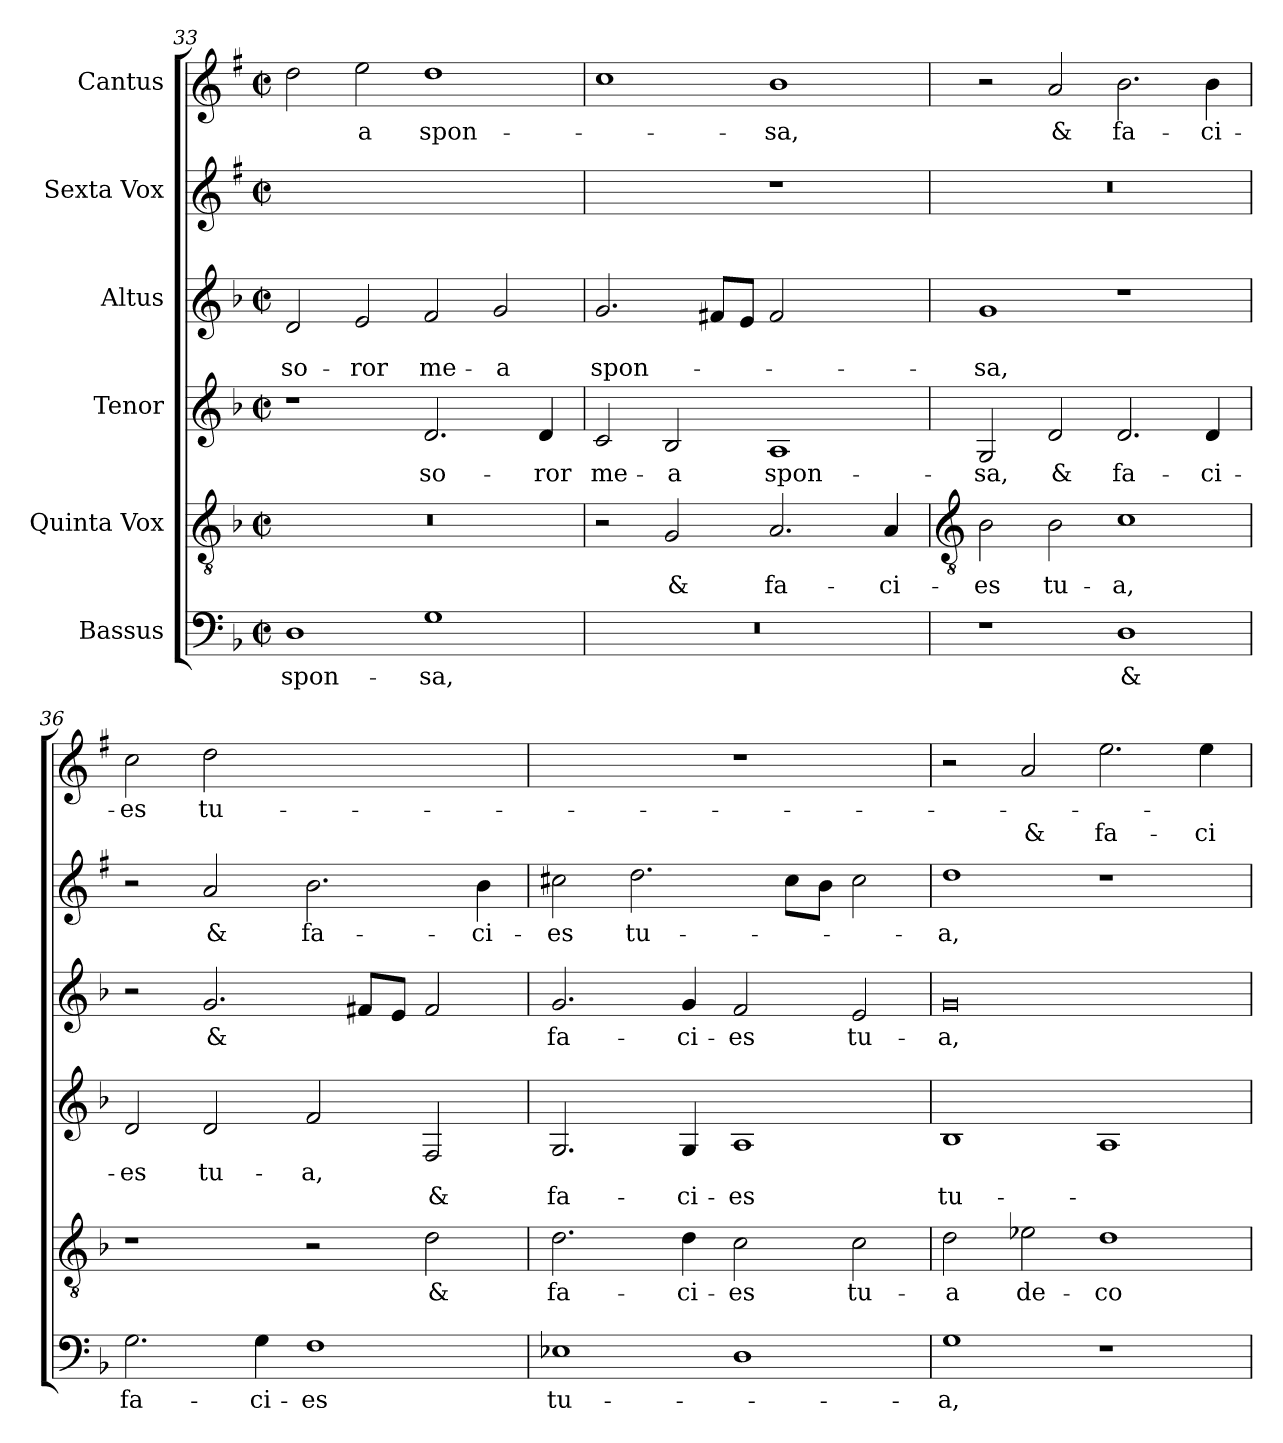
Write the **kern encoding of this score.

**kern	**text	**kern	**text	**kern	**text	**text	**kern	**text	**text	**kern	**text	**kern	**text	**text
*part6	*part6	*part5	*part5	*part4	*part4	*part4	*part3	*part3	*part3	*part2	*part2	*part1	*part1	*part1
*staff6	*staff6	*staff5	*staff5	*staff4	*staff4	*staff4	*staff3	*staff3	*staff3	*staff2	*staff2	*staff1	*staff1	*staff1
*I"Bassus	*	*I"Quinta Vox	*	*I"Tenor	*	*	*I"Altus	*	*	*I"Sexta Vox	*	*I"Cantus	*	*
*clefF4	*	*clefGv2	*	*clefG2	*	*	*clefG2	*	*	*clefG2	*	*clefG2	*	*
*	*	*	*	*	*	*	*	*	*	*ITrd1c2	*	*ITrd1c2	*	*
*k[b-]	*	*k[b-]	*	*k[b-]	*	*	*k[b-]	*	*	*k[b-]	*	*k[b-]	*	*
*F:	*	*F:	*	*F:	*	*	*F:	*	*	*F:	*	*F:	*	*
*M4/2	*	*M4/2	*	*M4/2	*	*	*M4/2	*	*	*M4/2	*	*M4/2	*	*
*met(c|)	*	*met(c|)	*	*met(c|)	*	*	*met(c|)	*	*	*met(c|)	*	*met(c|)	*	*
=33A	=33A	=33A	=33A	=33A	=33A	=33A	=33A	=33A	=33A	=33A	=33A	=33A	=33A	=33A
!	!LO:LY:b	!	!	!	!	!	!	!	!LO:LY:b	!	!LO:LY:b	!	!	!
1D	spon-	0r	.	1r	.	.	2d	.	so-	[1.ddyy	-sa,	2cc	.	.
!	!	!	!	!	!	!	!	!	!LO:LY:b	!	!	!	!LO:LY:b	!
.	.	.	.	.	.	.	2e	.	-ror	.	.	2dd	a	.
!	!LO:LY:b	!	!	!	!LO:LY:b	!	!	!	!LO:LY:b	!	!	!	!LO:LY:b	!
1G	-sa,	.	.	2.d	so-	.	2f	.	me-	.	.	1cc	spon-	.
!	!	!	!	!	!	!	!	!	!LO:LY:b	!	!	!	!	!
.	.	.	.	.	.	.	2g	.	-a	2ddyy_	.	.	.	.
!	!	!	!	!	!LO:LY:b	!	!	!	!	!	!	!	!	!
.	.	.	.	4d	-ror	.	.	.	.	.	.	.	.	.
!!LO:LB:g=z
=34A	=34A	=34A	=34A	=34A	=34A	=34A	=34A	=34A	=34A	=34A	=34A	=34A	=34A	=34A
!	!	!	!	!	!LO:LY:b	!	!	!	!LO:LY:b	!	!	!	!	!
0r	.	2r	.	2c	me-	.	2.g	.	spon-	2.ddyy_	.	1b-	.	.
!	!	!	!LO:LY:b	!	!LO:LY:b	!	!	!	!	!	!	!	!	!
.	.	2G	&	2B-	-a	.	.	.	.	.	.	.	.	.
.	.	.	.	.	.	.	8f#L	.	.	4ddyy]	.	.	.	.
.	.	.	.	.	.	.	8eJ	.	.	.	.	.	.	.
!	!	!	!LO:LY:b	!	!LO:LY:b	!	!	!	!	!	!	!	!LO:LY:b	!
.	.	2.A	fa-	1A	spon-	.	2f#	.	.	1r	.	1a	-sa,	.
.	.	.	.	.	.	.	2ryy	.	.	.	.	.	.	.
!	!	!	!LO:LY:b	!	!	!	!	!	!	!	!	!	!	!
.	.	4A	-ci-	.	.	.	.	.	.	.	.	.	.	.
!!LO:LB:g=z
=35	=35	=35	=35	=35	=35	=35	=35	=35	=35	=35	=35	=35	=35	=35
*	*	*clefGv2	*	*	*	*	*	*	*	*	*	*	*	*
!	!	!	!LO:LY:b	!	!LO:LY:b	!	!	!	!LO:LY:b	!	!	!	!	!
1r	.	2B-	-es	2G	-sa,	.	1g	.	-sa,	0r	.	2r	.	.
!	!	!	!LO:LY:b	!	!LO:LY:b	!	!	!	!	!	!	!	!LO:LY:b	!
.	.	2B-	tu-	2d	&	.	.	.	.	.	.	2g	&	.
!	!LO:LY:b	!	!LO:LY:b	!	!LO:LY:b	!	!	!	!	!	!	!	!LO:LY:b	!
1D	&	1c	-a,	2.d	fa-	.	1r	.	.	.	.	2.a	fa-	.
!	!	!	!	!	!LO:LY:b	!	!	!	!	!	!	!	!LO:LY:b	!
.	.	.	.	4d	-ci-	.	.	.	.	.	.	4a	-ci-	.
!!LO:LB:g=z
=36	=36	=36	=36	=36	=36	=36	=36	=36	=36	=36	=36	=36	=36	=36
!	!LO:LY:b	!	!	!	!LO:LY:b	!	!	!	!	!	!	!	!LO:LY:b	!
2.G	fa-	1r	.	2d	-es	.	2r	.	.	2r	.	2b-	-es	.
!	!	!	!	!	!LO:LY:b	!	!	!LO:LY:b	!	!	!LO:LY:b	!	!LO:LY:b	!
.	.	.	.	2d	tu-	.	2.g	&	.	2g	&	2cc	tu-	.
!	!LO:LY:b	!	!	!	!	!	!	!	!	!	!	!	!	!
4G	-ci-	.	.	.	.	.	.	.	.	.	.	.	.	.
!	!LO:LY:b	!	!	!	!LO:LY:b	!	!	!	!	!	!LO:LY:b	!	!LO:LY:b	!
1F	-es	2r	.	2f	-a,	.	.	.	.	2.a	fa-	[1ddyy	-a,	.
.	.	.	.	.	.	.	8f#L	.	.	.	.	.	.	.
.	.	.	.	.	.	.	8eJ	.	.	.	.	.	.	.
!	!	!	!LO:LY:b	!	!	!LO:LY:b	!	!	!	!	!	!	!	!
.	.	2d	&	2F	.	&	2f#	.	.	.	.	.	.	.
!	!	!	!	!	!	!	!	!	!	!	!LO:LY:b	!	!	!
.	.	.	.	.	.	.	.	.	.	4a	-ci-	.	.	.
=37	=37	=37	=37	=37	=37	=37	=37	=37	=37	=37	=37	=37	=37	=37
!	!LO:LY:b	!	!LO:LY:b	!	!	!LO:LY:b	!	!LO:LY:b	!	!	!LO:LY:b	!	!	!
1E-X	tu-	2.d	fa-	2.G	.	fa-	2.g	fa-	.	2bn	-es	2.ddyy_	.	.
!	!	!	!	!	!	!	!	!	!	!	!LO:LY:b	!	!	!
.	.	.	.	.	.	.	.	.	.	2.cc	tu-	.	.	.
!	!	!	!LO:LY:b	!	!	!LO:LY:b	!	!LO:LY:b	!	!	!	!	!	!
.	.	4d	-ci-	4G	.	-ci-	4g	-ci-	.	.	.	4ddyy]	.	.
!	!	!	!LO:LY:b	!	!	!LO:LY:b	!	!LO:LY:b	!	!	!	!	!	!
1D	.	2c	-es	1A	.	-es	2f	-es	.	.	.	1r	.	.
.	.	.	.	.	.	.	.	.	.	8bL	.	.	.	.
.	.	.	.	.	.	.	.	.	.	8aJ	.	.	.	.
!	!	!	!LO:LY:b	!	!	!	!	!LO:LY:b	!	!	!	!	!	!
.	.	2c	tu-	.	.	.	2e	tu-	.	2b	.	.	.	.
=38	=38	=38	=38	=38	=38	=38	=38	=38	=38	=38	=38	=38	=38	=38
!	!LO:LY:b	!	!LO:LY:b	!	!	!LO:LY:b	!	!LO:LY:b	!	!	!LO:LY:b	!	!	!
1G	-a,	2d	-a	1B-	.	tu-	0g	-a,	.	1cc	-a,	2r	.	.
!	!	!	!LO:LY:b	!	!	!	!	!	!	!	!	!	!	!LO:LY:b
.	.	2e-X	de-	.	.	.	.	.	.	.	.	2g	.	&
!	!	!	!LO:LY:b	!	!	!	!	!	!	!	!	!	!	!LO:LY:b
1r	.	1d	-co-	1A	.	.	.	.	.	1r	.	2.dd	.	fa-
!	!	!	!	!	!	!	!	!	!	!	!	!	!	!LO:LY:b
.	.	.	.	.	.	.	.	.	.	.	.	4dd	.	-ci-
=	=	=	=	=	=	=	=	=	=	=	=	=	=	=
*-	*-	*-	*-	*-	*-	*-	*-	*-	*-	*-	*-	*-	*-	*-
